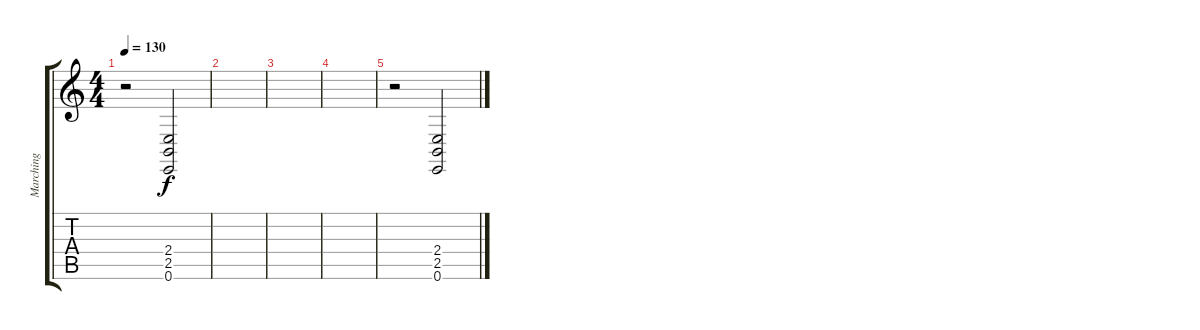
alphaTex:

\track ("Marching" "Marching") {instrument breathnoise}
\staff {score tabs}
\tuning (E4 B3 G3 D3 A2 E2) {hide}
\ts (4 4)
\tempo 130
\clef g2
\ks c
r.2{dy f} (2.4 2.5 0.6).2 |
|
|
|
r.2 (2.4 2.5 0.6).2
